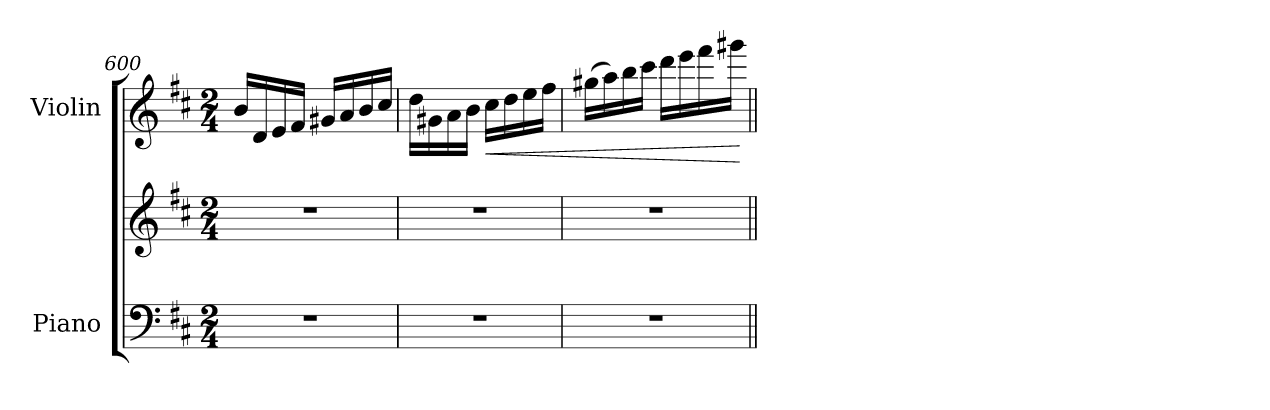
**kern	**kern	**kern	**dynam
*part2	*part2	*part1	*part1
*staff3	*staff2	*staff1	*staff1
*I"Piano	*	*I"Violin	*
*I'Pno.	*	*I'Vln.	*
*clefF4	*clefG2	*clefG2	*
*k[f#c#]	*k[f#c#]	*k[f#c#]	*
*M2/4	*M2/4	*M2/4	*
=600	=600	=600	=600
2r	2r	16b/LL	.
.	.	16d/	.
.	.	16e/	.
.	.	16f#/JJ	.
.	.	16g#X/LL	.
.	.	16a/	.
.	.	16b/	.
.	.	16cc#/JJ	.
=601	=601	=601	=601
2r	2r	16dd\LL	.
.	.	16g#X\	.
.	.	16a\	.
.	.	16b\JJ	.
!	!	!	!LO:HP:b
.	.	16cc#\LL	<
.	.	16dd\	.
.	.	16ee\	.
.	.	16ff#\JJ	.
!!LO:LB:g=z
=602	=602	=602	=602
2r	2r	(16gg#X\LL	.
.	.	16aa\)	.
.	.	16bb\	.
.	.	16ccc#\JJ	.
.	.	16ddd\LL	.
.	.	16eee\	.
.	.	16fff#\	.
.	.	16ggg#X\JJ	.
.	.	.	[
=||	=||	=||	=||
*-	*-	*-	*-
